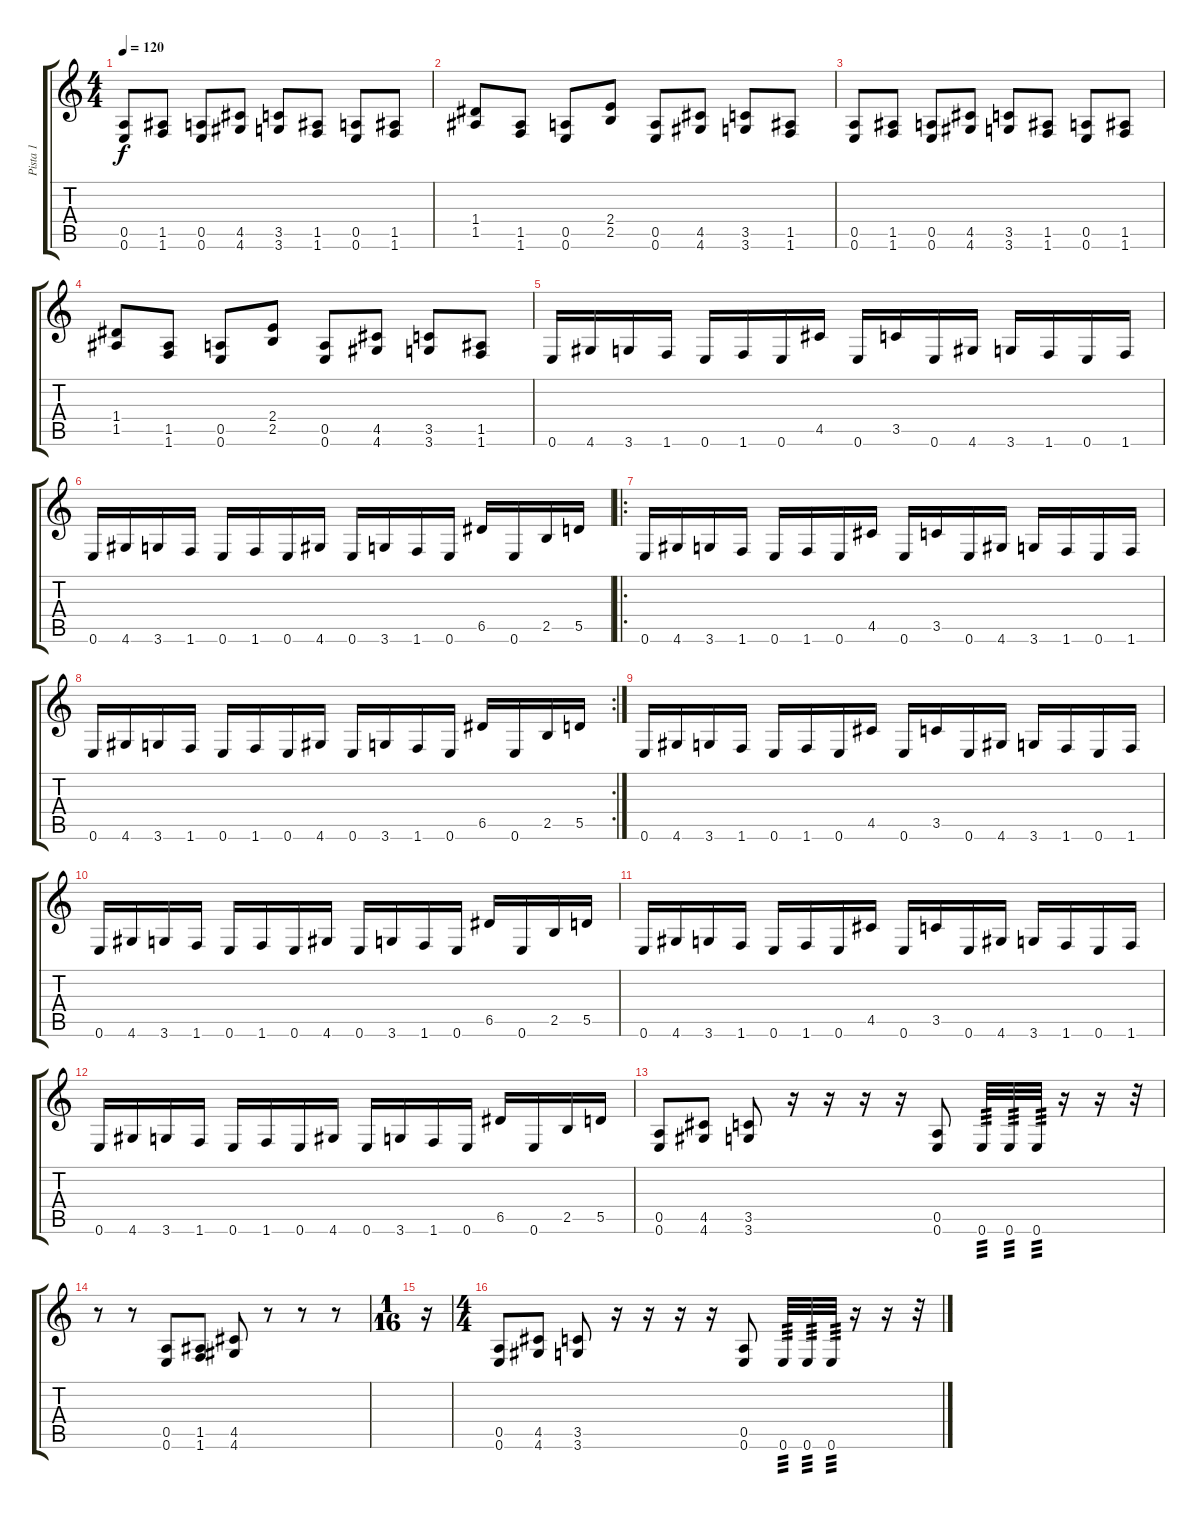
\track ("Pista 1" "Pista 1") {instrument distortionguitar}
\staff {score tabs}
\tuning (E4 B3 G3 D3 A2 E2) {hide}
\ts (4 4)
\tempo 120
\clef g2
\ks c
(0.5 0.6).8{dy f} (1.5 1.6).8 (0.5 0.6).8 (4.5 4.6).8 (3.5 3.6).8 (1.5 1.6).8 (0.5 0.6).8 (1.5 1.6).8 |
(1.4 1.5).8 (1.5 1.6).8 (0.5 0.6).8 (2.4 2.5).8 (0.5 0.6).8 (4.5 4.6).8 (3.5 3.6).8 (1.5 1.6).8 |
(0.5 0.6).8 (1.5 1.6).8 (0.5 0.6).8 (4.5 4.6).8 (3.5 3.6).8 (1.5 1.6).8 (0.5 0.6).8 (1.5 1.6).8 |
(1.4 1.5).8 (1.5 1.6).8 (0.5 0.6).8 (2.4 2.5).8 (0.5 0.6).8 (4.5 4.6).8 (3.5 3.6).8 (1.5 1.6).8 |
0.6.16 4.6.16 3.6.16 1.6.16 0.6.16 1.6.16 0.6.16 4.5.16 0.6.16 3.5.16 0.6.16 4.6.16 3.6.16 1.6.16 0.6.16 1.6.16 |
0.6.16 4.6.16 3.6.16 1.6.16 0.6.16 1.6.16 0.6.16 4.6.16 0.6.16 3.6.16 1.6.16 0.6.16 6.5.16 0.6.16 2.5.16 5.5.16 |
\ro
0.6.16 4.6.16 3.6.16 1.6.16 0.6.16 1.6.16 0.6.16 4.5.16 0.6.16 3.5.16 0.6.16 4.6.16 3.6.16 1.6.16 0.6.16 1.6.16 |
\rc 2
0.6.16 4.6.16 3.6.16 1.6.16 0.6.16 1.6.16 0.6.16 4.6.16 0.6.16 3.6.16 1.6.16 0.6.16 6.5.16 0.6.16 2.5.16 5.5.16 |
0.6.16 4.6.16 3.6.16 1.6.16 0.6.16 1.6.16 0.6.16 4.5.16 0.6.16 3.5.16 0.6.16 4.6.16 3.6.16 1.6.16 0.6.16 1.6.16 |
0.6.16 4.6.16 3.6.16 1.6.16 0.6.16 1.6.16 0.6.16 4.6.16 0.6.16 3.6.16 1.6.16 0.6.16 6.5.16 0.6.16 2.5.16 5.5.16 |
0.6.16 4.6.16 3.6.16 1.6.16 0.6.16 1.6.16 0.6.16 4.5.16 0.6.16 3.5.16 0.6.16 4.6.16 3.6.16 1.6.16 0.6.16 1.6.16 |
0.6.16 4.6.16 3.6.16 1.6.16 0.6.16 1.6.16 0.6.16 4.6.16 0.6.16 3.6.16 1.6.16 0.6.16 6.5.16 0.6.16 2.5.16 5.5.16 |
(0.5 0.6).8 (4.5 4.6).8 (3.5 3.6).8 r.16 r.16 r.16 r.16 (0.5 0.6).8 0.6.32{tp 3} 0.6.32{tp 3} 0.6.32{tp 3} r.16 r.16 r.32 |
r.8 r.8 (0.5 0.6).8 (1.5 1.6).8 (4.5 4.6).8 r.8 r.8 r.8 |
\ts (1 16)
r.16 |
\ts (4 4)
(0.5 0.6).8 (4.5 4.6).8 (3.5 3.6).8 r.16 r.16 r.16 r.16 (0.5 0.6).8 0.6.32{tp 3} 0.6.32{tp 3} 0.6.32{tp 3} r.16 r.16 r.32
